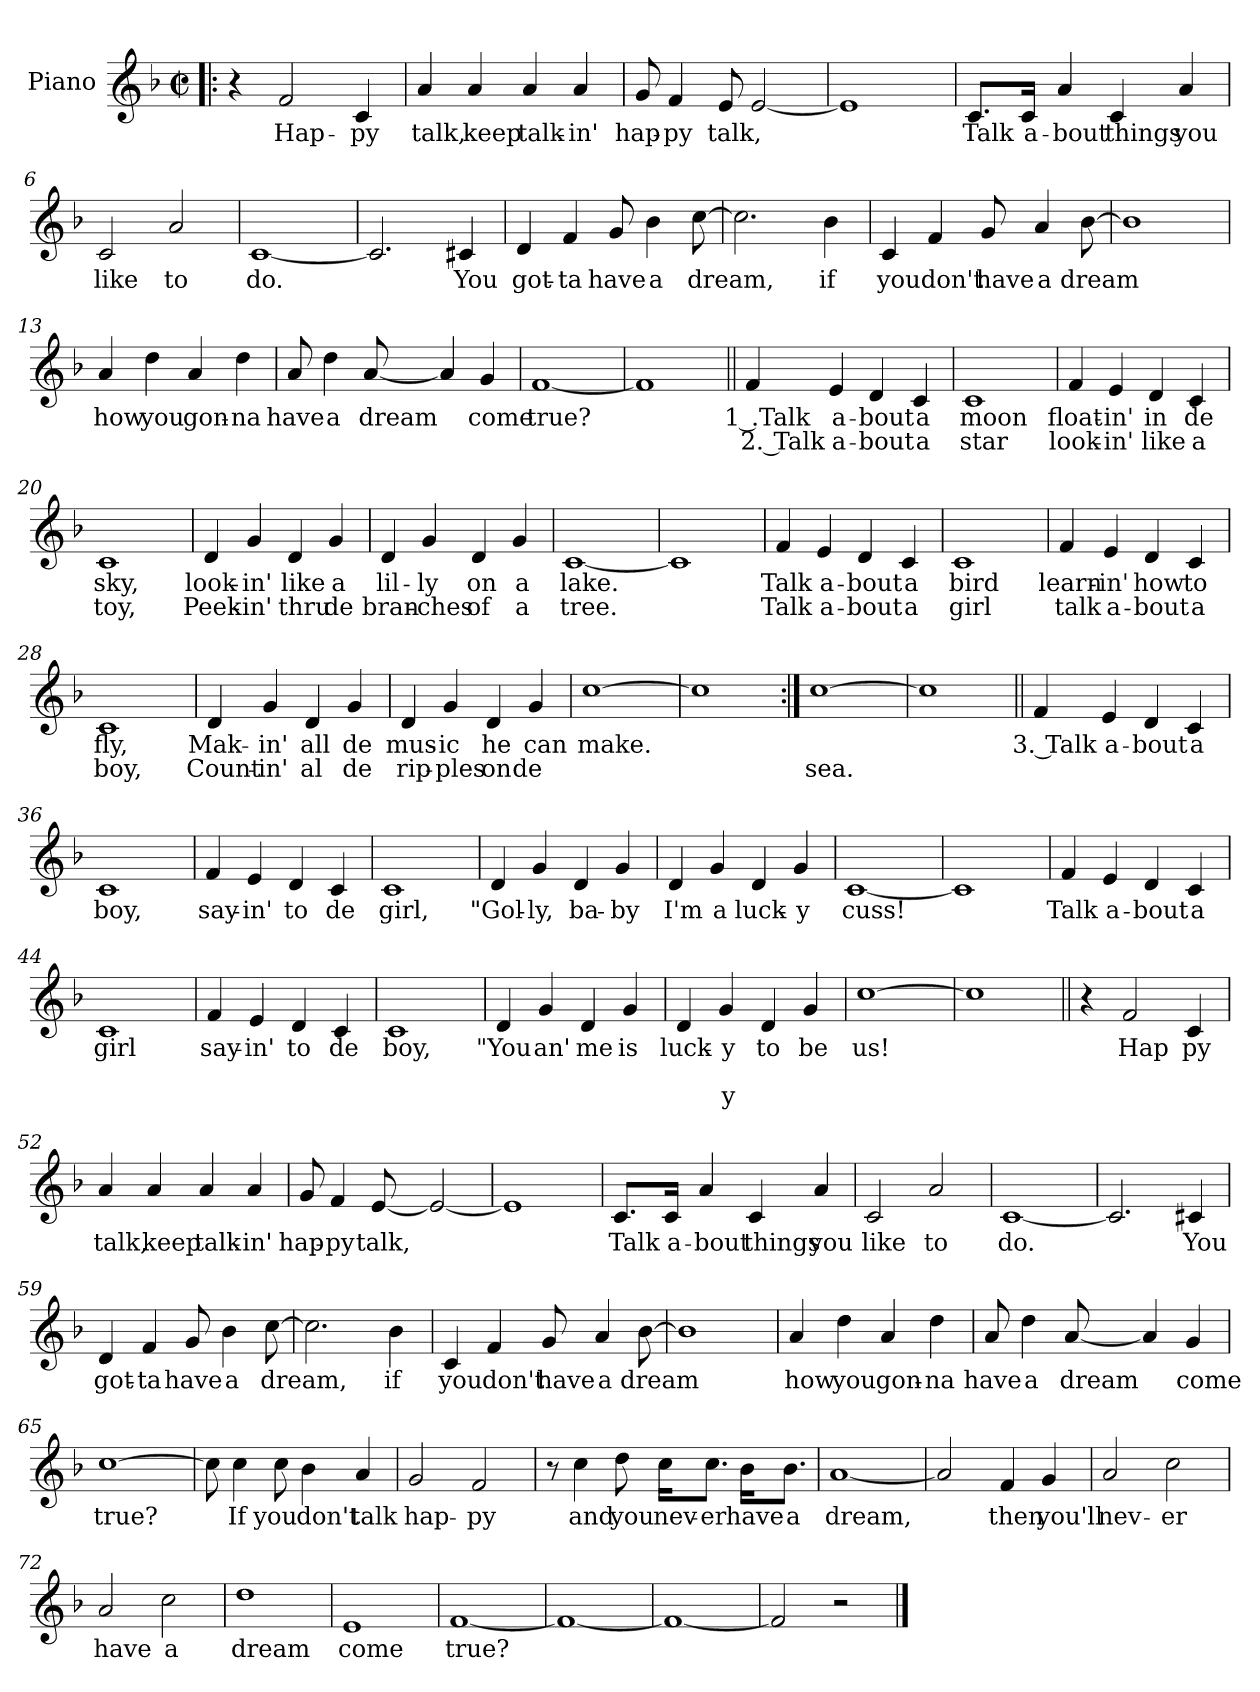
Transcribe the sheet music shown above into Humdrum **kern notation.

**kern	**text	**text	**text
*part1	*part1	*part1	*part1
*staff1	*staff1	*staff1	*staff1
*I"Piano	*	*	*
*I'Pno.	*	*	*
*clefG2	*	*	*
*k[b-]	*	*	*
*F:	*	*	*
*M2/2	*	*	*
*met(c|)	*	*	*
=1!|:	=1!|:	=1!|:	=1!|:
4r	.	.	.
2f/	Hap-	.	.
4c/	-py	.	.
=2	=2	=2	=2
4a/	talk,	.	.
4a/	keep	.	.
4a/	talk-	.	.
4a/	-in'	.	.
=3	=3	=3	=3
8g/	hap-	.	.
4f/	-py	.	.
8e/	talk,	.	.
[2e/	.	.	.
=4	=4	=4	=4
1e]	.	.	.
=5	=5	=5	=5
8.c/L	Talk	.	.
16c/Jk	a-	.	.
4a/	-bout	.	.
4c/	things	.	.
4a/	you	.	.
!!LO:LB:g=z
=6	=6	=6	=6
2c/	like	.	.
2a/	to	.	.
=7	=7	=7	=7
[1c	do.	.	.
=8	=8	=8	=8
2.c/]	.	.	.
4c#X/	You	.	.
=9	=9	=9	=9
4d/	got-	.	.
4f/	-ta	.	.
8g/	have	.	.
4b-\	a	.	.
[8cc\	dream,	.	.
=10	=10	=10	=10
2.cc\]	.	.	.
4b-\	if	.	.
=11	=11	=11	=11
4c/	you	.	.
4f/	don't	.	.
8g/	have	.	.
4a/	a	.	.
[8b-\	dream	.	.
!!LO:LB:g=z
=12	=12	=12	=12
1b-]	.	.	.
=13	=13	=13	=13
4a/	how	.	.
4dd\	you	.	.
4a/	gon-	.	.
4dd\	-na	.	.
=14	=14	=14	=14
8a/	have	.	.
4dd\	a	.	.
[8a/	dream	.	.
4a/]	.	.	.
4g/	come	.	.
=15	=15	=15	=15
[1f	true?	.	.
=16	=16	=16	=16
1f]	.	.	.
!!LO:LB:g=z
=17||	=17||	=17||	=17||
4f/	1 .Talk	2. Talk	.
4e/	a-	a-	.
4d/	-bout	-bout	.
4c/	a	a	.
=18	=18	=18	=18
1c	moon	star	.
=19	=19	=19	=19
4f/	float-	look-	.
4e/	-in'	-in'	.
4d/	in	like	.
4c/	de	a	.
=20	=20	=20	=20
1c	sky,	toy,	.
=21	=21	=21	=21
4d/	look-	Peek-	.
4g/	-in'	-in'	.
4d/	like	thru	.
4g/	a	de	.
=22	=22	=22	=22
4d/	lil-	bran-	.
4g/	-ly	-ches	.
4d/	on	of	.
4g/	a	a	.
!!LO:LB:g=z
=23	=23	=23	=23
[1c	lake.	tree.	.
=24	=24	=24	=24
1c]	.	.	.
=25	=25	=25	=25
4f/	Talk	Talk	.
4e/	a-	a-	.
4d/	-bout	-bout	.
4c/	a	a	.
=26	=26	=26	=26
1c	bird	girl	.
=27	=27	=27	=27
4f/	learn-	talk	.
4e/	-in'	a-	.
4d/	how	-bout	.
4c/	to	a	.
=28	=28	=28	=28
1c	fly,	boy,	.
=29	=29	=29	=29
4d/	Mak-	Count-	.
4g/	-in'	-in'	.
4d/	all	al	.
4g/	de	de	.
!!LO:LB:g=z
=30	=30	=30	=30
4d/	mus-	rip-	.
4g/	-ic	-ples	.
4d/	he	on	.
4g/	can	de	.
=31	=31	=31	=31
[1cc	make.	.	.
=32	=32	=32	=32
1cc]	.	.	.
=33:|!	=33:|!	=33:|!	=33:|!
[1cc	.	sea.	.
=34	=34	=34	=34
1cc]	.	.	.
=35||	=35||	=35||	=35||
4f/	3. Talk	.	.
4e/	a-	.	.
4d/	-bout	.	.
4c/	a	.	.
!!LO:LB:g=z
=36	=36	=36	=36
1c	boy,	.	.
=37	=37	=37	=37
4f/	say-	.	.
4e/	-in'	.	.
4d/	to	.	.
4c/	de	.	.
=38	=38	=38	=38
1c	girl,	.	.
=39	=39	=39	=39
4d/	"Gol-	.	.
4g/	-ly,	.	.
4d/	ba-	.	.
4g/	-by	.	.
=40	=40	=40	=40
4d/	I'm	.	.
4g/	a	.	.
4d/	luck-	.	.
4g/	-y	.	.
=41	=41	=41	=41
[1c	cuss!	.	.
=42	=42	=42	=42
1c]	.	.	.
!!LO:PB:g=z
=43	=43	=43	=43
4f/	Talk	.	.
4e/	a-	.	.
4d/	-bout	.	.
4c/	a	.	.
=44	=44	=44	=44
1c	girl	.	.
=45	=45	=45	=45
4f/	say-	.	.
4e/	-in'	.	.
4d/	to	.	.
4c/	de	.	.
=46	=46	=46	=46
1c	boy,	.	.
=47	=47	=47	=47
4d/	"You	.	.
4g/	an'	.	.
4d/	me	.	.
4g/	is	.	.
=48	=48	=48	=48
4d/	luck-	.	.
4g/	-y	.	-y
4d/	to	.	.
4g/	be	.	.
!!LO:LB:g=z
=49	=49	=49	=49
[1cc	us!	.	.
=50	=50	=50	=50
1cc]	.	.	.
=51||	=51||	=51||	=51||
4r	.	.	.
2f/	Hap	.	.
4c/	-py	.	.
=52	=52	=52	=52
4a/	talk,	.	.
4a/	keep	.	.
4a/	talk-	.	.
4a/	-in'	.	.
=53	=53	=53	=53
8g/	hap-	.	.
4f/	-py	.	.
[8e/	talk,	.	.
2e/_	.	.	.
=54	=54	=54	=54
1e]	.	.	.
!!LO:LB:g=z
=55	=55	=55	=55
8.c/L	Talk	.	.
16c/Jk	a-	.	.
4a/	-bout	.	.
4c/	things	.	.
4a/	you	.	.
=56	=56	=56	=56
2c/	like	.	.
2a/	to	.	.
=57	=57	=57	=57
[1c	do.	.	.
=58	=58	=58	=58
2.c/]	.	.	.
4c#X/	You	.	.
=59	=59	=59	=59
4d/	got-	.	.
4f/	-ta	.	.
8g/	have	.	.
4b-\	a	.	.
[8cc\	dream,	.	.
!!LO:LB:g=z
=60	=60	=60	=60
2.cc\]	.	.	.
4b-\	if	.	.
=61	=61	=61	=61
4c/	you	.	.
4f/	don't	.	.
8g/	have	.	.
4a/	a	.	.
[8b-\	dream	.	.
=62	=62	=62	=62
1b-]	.	.	.
=63	=63	=63	=63
4a/	how	.	.
4dd\	you	.	.
4a/	gon-	.	.
4dd\	-na	.	.
=64	=64	=64	=64
8a/	have	.	.
4dd\	a	.	.
[8a/	dream	.	.
4a/]	.	.	.
4g/	come	.	.
!!LO:LB:g=z
=65	=65	=65	=65
[1cc	true?	.	.
=66	=66	=66	=66
8cc\]	.	.	.
4cc\	If	.	.
8cc\	you	.	.
4b-\	don't	.	.
4a/	talk	.	.
=67	=67	=67	=67
2g/	hap-	.	.
2f/	-py	.	.
=68	=68	=68	=68
8r	.	.	.
4cc\	and	.	.
8dd\	you	.	.
16cc\KL	nev-	.	.
8.cc\J	-er	.	.
16b-\KL	have	.	.
8.b-\J	a	.	.
=69	=69	=69	=69
[1a	dream,	.	.
!!LO:LB:g=z
=70	=70	=70	=70
2a/]	.	.	.
4f/	then	.	.
4g/	you'll	.	.
=71	=71	=71	=71
2a/	nev-	.	.
2cc\	-er	.	.
=72	=72	=72	=72
2a/	have	.	.
2cc\	a	.	.
=73	=73	=73	=73
1dd	dream	.	.
=74	=74	=74	=74
1e	come	.	.
=75	=75	=75	=75
[1f	true?	.	.
=76	=76	=76	=76
1f_	.	.	.
=77	=77	=77	=77
1f_	.	.	.
=78	=78	=78	=78
2f/]	.	.	.
2r	.	.	.
==	==	==	==
*-	*-	*-	*-
